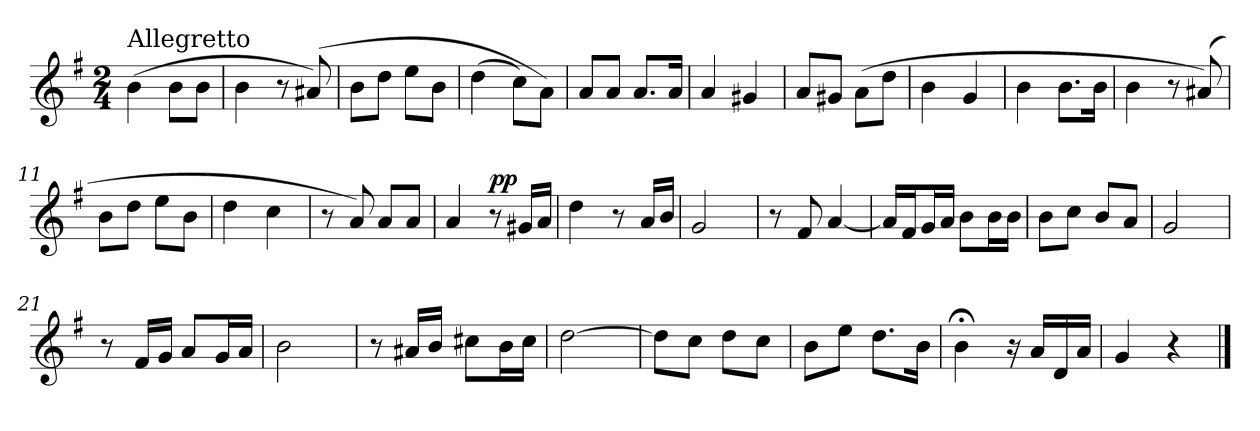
**kern	**dynam
*part1	*part1
*staff1	*staff1
*clefG2	*
*k[f#]	*
*G:	*
*M2/4	*
=1	=1
!LO:TX:a:t=Allegretto	!
(>4b\	.
8b\L	.
8b\J	.
=2	=2
4b\	.
8r	.
(>8a#X/)	.
=3	=3
8b\L	.
8dd\J	.
8ee\L	.
8b\J	.
=4	=4
(>4dd\	.
8cc\L)	.
8a\J)	.
=5	=5
8a/L	.
8a/J	.
8.a/L	.
16a/Jk	.
=6	=6
4a/	.
4g#X/	.
=7	=7
8a/L	.
8g#X/J	.
(>8a\L	.
8dd\J	.
=8	=8
4b\	.
4g/	.
!!LO:LB:g=z
=9	=9
4b\	.
8.b\L	.
16b\Jk	.
=10	=10
4b\	.
8r	.
(>8a#X/)	.
=11	=11
8b\L	.
8dd\J	.
8ee\L	.
8b\J	.
=12	=12
4dd\	.
4cc\	.
=13	=13
8r	.
8a/)	.
8a/L	.
8a/J	.
=14	=14
4a/	.
!	!LO:DY:a
8r	pp
16g#X/LL	.
16a/JJ	.
=15	=15
4dd\	.
8r	.
16a/LL	.
16b/JJ	.
=16	=16
2g/	.
=17	=17
8r	.
8f#/	.
[4a/	.
!!LO:LB:g=z
=18	=18
16a/LL]	.
16f#/J	.
16g/L	.
16a/JJ	.
8b\L	.
16b\L	.
16b\JJ	.
=19	=19
8b\L	.
8cc\J	.
8b/L	.
8a/J	.
=20	=20
2g/	.
=21	=21
8r	.
16f#/LL	.
16g/JJ	.
8a/L	.
16g/L	.
16a/JJ	.
=22	=22
2b\	.
=23	=23
8r	.
16a#X/LL	.
16b/JJ	.
8cc#X\L	.
16b\L	.
16cc#\JJ	.
=24	=24
[2dd\	.
=25	=25
8dd\L]	.
8cc\J	.
8dd\L	.
8cc\J	.
!!LO:LB:g=z
=26	=26
8b\L	.
8ee\J	.
8.dd\L	.
16b\Jk	.
=27	=27
4b;<\	.
16r	.
16a/LL	.
16d/	.
16a/JJ	.
=28	=28
4g/	.
4r	.
==	==
*-	*-
